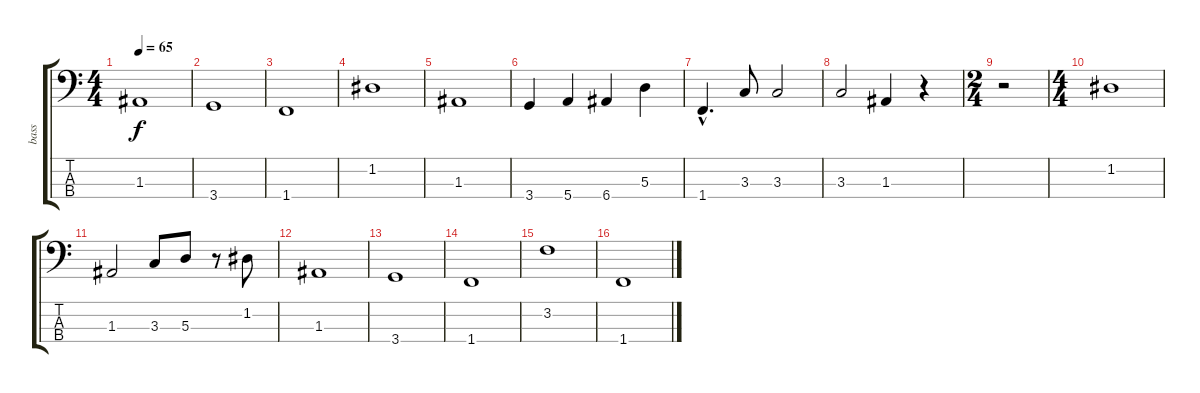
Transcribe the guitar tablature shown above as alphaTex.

\track ("bass" "bass") {instrument fretlessbass}
\staff {score tabs}
\tuning (G2 D2 A1 E1) {hide}
\ts (4 4)
\tempo 65
\clef f4
\ks c
1.3.1{dy f} |
3.4.1 |
1.4.1 |
1.2.1 |
1.3.1 |
3.4.4 5.4.4 6.4.4 5.3.4 |
1.4{hac}.4{d} 3.3.8 3.3.2 |
3.3.2 1.3.4 r.4 |
\ts (2 4)
r.2 |
\ts (4 4)
1.2.1 |
1.3.2 3.3.8 5.3.8 r.8 1.2.8 |
1.3.1 |
3.4.1 |
1.4.1 |
3.2.1 |
1.4.1
